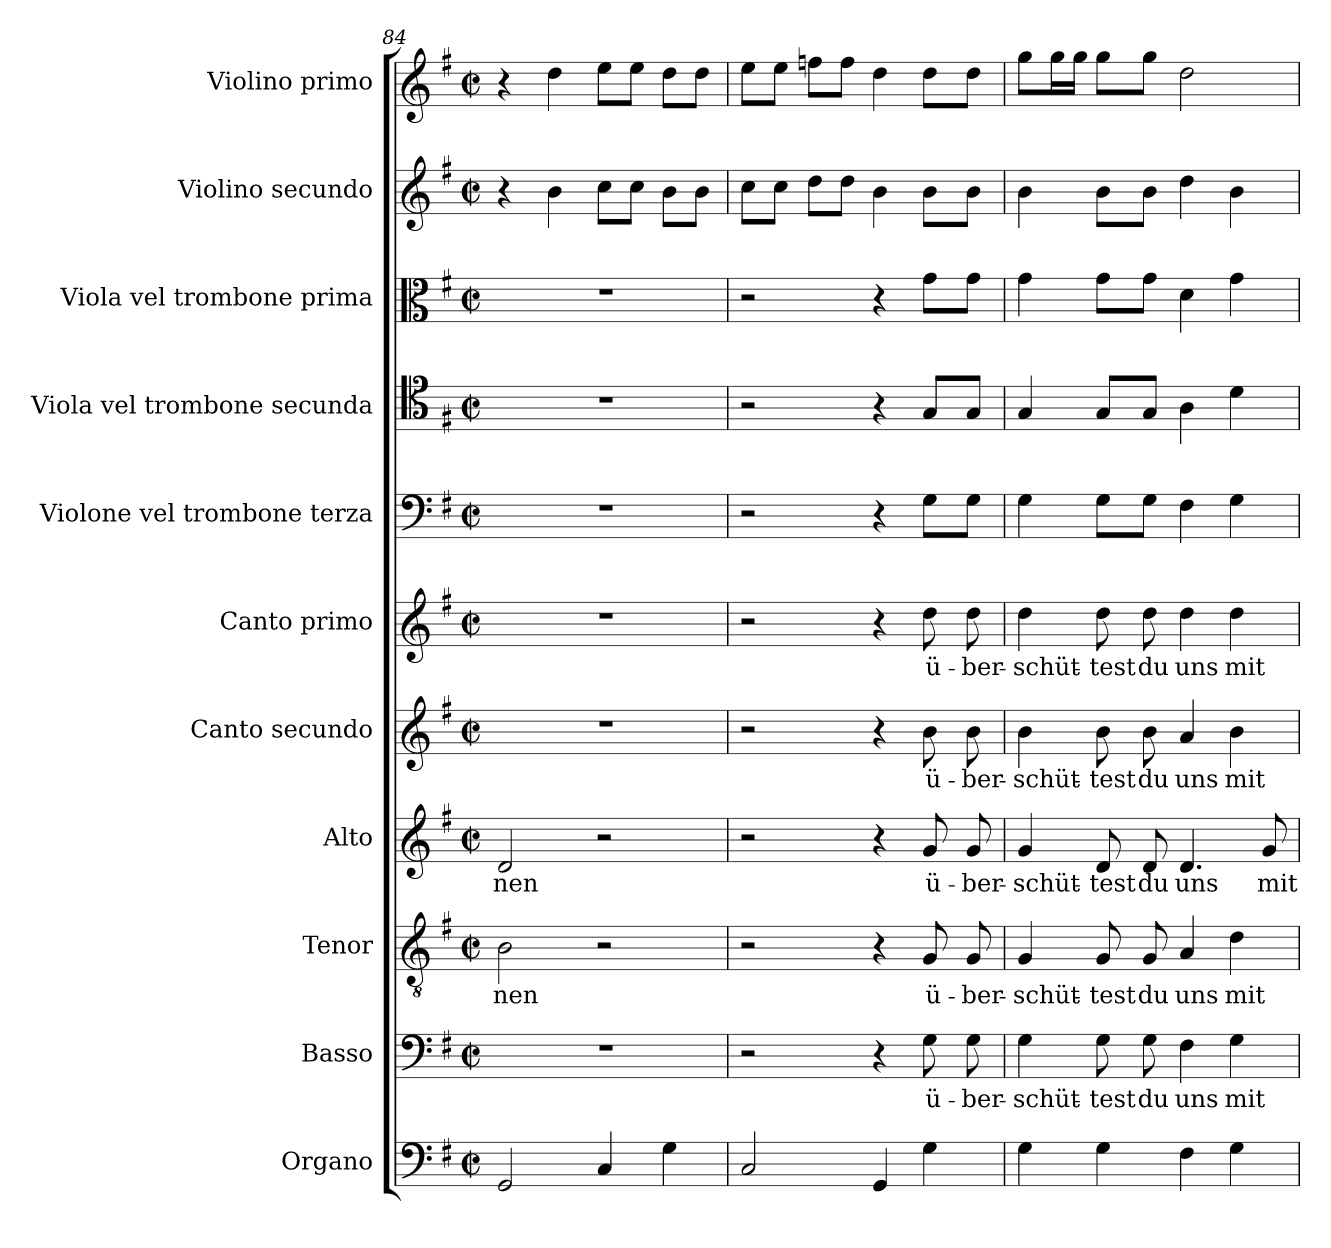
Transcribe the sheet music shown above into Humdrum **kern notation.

**kern	**kern	**text	**kern	**text	**kern	**text	**kern	**text	**kern	**text	**kern	**kern	**kern	**kern	**kern
*part11	*part10	*part10	*part9	*part9	*part8	*part8	*part7	*part7	*part6	*part6	*part5	*part4	*part3	*part2	*part1
*staff11	*staff10	*staff10	*staff9	*staff9	*staff8	*staff8	*staff7	*staff7	*staff6	*staff6	*staff5	*staff4	*staff3	*staff2	*staff1
*I"Organo	*I"Basso	*	*I"Tenor	*	*I"Alto	*	*I"Canto secundo	*	*I"Canto primo	*	*I"Violone vel trombone  terza	*I"Viola vel trombone secunda	*I"Viola vel trombone prima	*I"Violino secundo	*I"Violino primo
*	*I'B	*	*I'T	*	*I'A	*	*I'C2	*	*I'C1	*	*I'Vn	*I'Va2	*I'Va1	*I'Vi2	*I'Vi1
*clefF4	*clefF4	*	*clefGv2	*	*clefG2	*	*clefG2	*	*clefG2	*	*clefF4	*clefC4	*clefC3	*clefG2	*clefG2
*k[f#]	*k[f#]	*	*k[f#]	*	*k[f#]	*	*k[f#]	*	*k[f#]	*	*k[f#]	*k[f#]	*k[f#]	*k[f#]	*k[f#]
*G:	*G:	*	*G:	*	*G:	*	*G:	*	*G:	*	*G:	*G:	*G:	*G:	*G:
*M2/2	*M2/2	*	*M2/2	*	*M2/2	*	*M2/2	*	*M2/2	*	*M2/2	*M2/2	*M2/2	*M2/2	*M2/2
*met(c|)	*met(c|)	*	*met(c|)	*	*met(c|)	*	*met(c|)	*	*met(c|)	*	*met(c|)	*met(c|)	*met(c|)	*met(c|)	*met(c|)
=84	=84	=84	=84	=84	=84	=84	=84	=84	=84	=84	=84	=84	=84	=84	=84
!	!	!	!	!LO:LY:b	!	!	!	!	!	!	!	!	!	!	!
!	!	!	!	!	!	!LO:LY:b	!	!	!	!	!	!	!	!	!
2GG/	1r	.	2B\	-nen	2d/	-nen	1r	.	1r	.	1r	1r	1r	4r	4r
.	.	.	.	.	.	.	.	.	.	.	.	.	.	4b\	4dd\
4C/	.	.	2r	.	2r	.	.	.	.	.	.	.	.	8cc\L	8ee\L
.	.	.	.	.	.	.	.	.	.	.	.	.	.	8cc\J	8ee\J
4G\	.	.	.	.	.	.	.	.	.	.	.	.	.	8b\L	8dd\L
.	.	.	.	.	.	.	.	.	.	.	.	.	.	8b\J	8dd\J
!!LO:LB:g=z
=85	=85	=85	=85	=85	=85	=85	=85	=85	=85	=85	=85	=85	=85	=85	=85
2C/	2r	.	2r	.	2r	.	2r	.	2r	.	2r	2r	2r	8cc\L	8ee\L
.	.	.	.	.	.	.	.	.	.	.	.	.	.	8cc\J	8ee\J
.	.	.	.	.	.	.	.	.	.	.	.	.	.	8dd\L	8ffn\L
.	.	.	.	.	.	.	.	.	.	.	.	.	.	8dd\J	8ff\J
4GG/	4r	.	4r	.	4r	.	4r	.	4r	.	4r	4r	4r	4b\	4dd\
!	!	!LO:LY:b	!	!	!	!	!	!	!	!	!	!	!	!	!
!	!	!	!	!LO:LY:b	!	!	!	!	!	!	!	!	!	!	!
!	!	!	!	!	!	!LO:LY:b	!	!	!	!	!	!	!	!	!
!	!	!	!	!	!	!	!	!LO:LY:b	!	!	!	!	!	!	!
!	!	!	!	!	!	!	!	!	!	!LO:LY:b	!	!	!	!	!
4G\	8G\	ü-	8G/	ü-	8g/	ü-	8b\	ü-	8dd\	ü-	8G\L	8G/L	8g\L	8b\L	8dd\L
!	!	!LO:LY:b	!	!	!	!	!	!	!	!	!	!	!	!	!
!	!	!	!	!LO:LY:b	!	!	!	!	!	!	!	!	!	!	!
!	!	!	!	!	!	!LO:LY:b	!	!	!	!	!	!	!	!	!
!	!	!	!	!	!	!	!	!LO:LY:b	!	!	!	!	!	!	!
!	!	!	!	!	!	!	!	!	!	!LO:LY:b	!	!	!	!	!
.	8G\	-ber-	8G/	-ber-	8g/	-ber-	8b\	-ber-	8dd\	-ber-	8G\J	8G/J	8g\J	8b\J	8dd\J
=86	=86	=86	=86	=86	=86	=86	=86	=86	=86	=86	=86	=86	=86	=86	=86
!	!	!LO:LY:b	!	!	!	!	!	!	!	!	!	!	!	!	!
!	!	!	!	!LO:LY:b	!	!	!	!	!	!	!	!	!	!	!
!	!	!	!	!	!	!LO:LY:b	!	!	!	!	!	!	!	!	!
!	!	!	!	!	!	!	!	!LO:LY:b	!	!	!	!	!	!	!
!	!	!	!	!	!	!	!	!	!	!LO:LY:b	!	!	!	!	!
4G\	4G\	-schüt-	4G/	-schüt-	4g/	-schüt-	4b\	-schüt-	4dd\	-schüt-	4G\	4G/	4g\	4b\	8gg\L
.	.	.	.	.	.	.	.	.	.	.	.	.	.	.	16gg\L
.	.	.	.	.	.	.	.	.	.	.	.	.	.	.	16gg\JJ
!	!	!LO:LY:b	!	!	!	!	!	!	!	!	!	!	!	!	!
!	!	!	!	!LO:LY:b	!	!	!	!	!	!	!	!	!	!	!
!	!	!	!	!	!	!LO:LY:b	!	!	!	!	!	!	!	!	!
!	!	!	!	!	!	!	!	!LO:LY:b	!	!	!	!	!	!	!
!	!	!	!	!	!	!	!	!	!	!LO:LY:b	!	!	!	!	!
4G\	8G\	-test	8G/	-test	8d/	-test	8b\	-test	8dd\	-test	8G\L	8G/L	8g\L	8b\L	8gg\L
!	!	!LO:LY:b	!	!	!	!	!	!	!	!	!	!	!	!	!
!	!	!	!	!LO:LY:b	!	!	!	!	!	!	!	!	!	!	!
!	!	!	!	!	!	!LO:LY:b	!	!	!	!	!	!	!	!	!
!	!	!	!	!	!	!	!	!LO:LY:b	!	!	!	!	!	!	!
!	!	!	!	!	!	!	!	!	!	!LO:LY:b	!	!	!	!	!
.	8G\	du	8G/	du	8d/	du	8b\	du	8dd\	du	8G\J	8G/J	8g\J	8b\J	8gg\J
!	!	!LO:LY:b	!	!	!	!	!	!	!	!	!	!	!	!	!
!	!	!	!	!LO:LY:b	!	!	!	!	!	!	!	!	!	!	!
!	!	!	!	!	!	!LO:LY:b	!	!	!	!	!	!	!	!	!
!	!	!	!	!	!	!	!	!LO:LY:b	!	!	!	!	!	!	!
!	!	!	!	!	!	!	!	!	!	!LO:LY:b	!	!	!	!	!
4F#\	4F#\	uns	4A/	uns	4.d/	uns	4a/	uns	4dd\	uns	4F#\	4A\	4d\	4dd\	2dd\
!	!	!LO:LY:b	!	!	!	!	!	!	!	!	!	!	!	!	!
!	!	!	!	!LO:LY:b	!	!	!	!	!	!	!	!	!	!	!
!	!	!	!	!	!	!	!	!LO:LY:b	!	!	!	!	!	!	!
!	!	!	!	!	!	!	!	!	!	!LO:LY:b	!	!	!	!	!
4G\	4G\	mit	4d\	mit	.	.	4b\	mit	4dd\	mit	4G\	4d\	4g\	4b\	.
!	!	!	!	!	!	!LO:LY:b	!	!	!	!	!	!	!	!	!
.	.	.	.	.	8g/	mit	.	.	.	.	.	.	.	.	.
=	=	=	=	=	=	=	=	=	=	=	=	=	=	=	=
*-	*-	*-	*-	*-	*-	*-	*-	*-	*-	*-	*-	*-	*-	*-	*-
